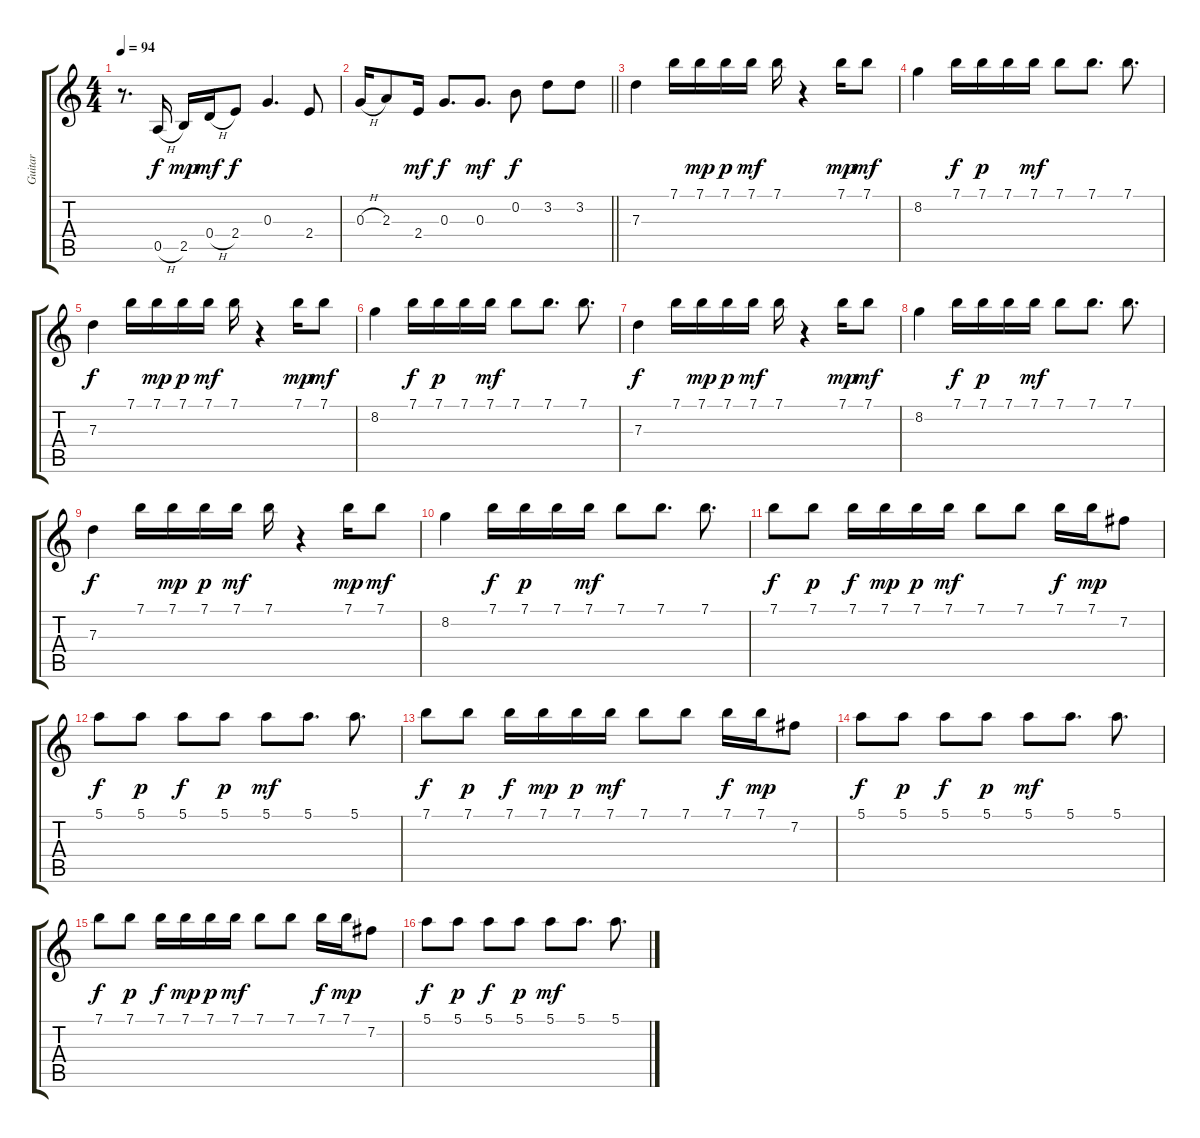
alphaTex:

\track ("Guitar" "Guitar") {instrument overdrivenguitar}
\staff {score tabs}
\tuning (E4 B3 G3 D3 A2 E2) {hide}
\ts (4 4)
\tempo 94
\clef g2
\ks c
r.8{d dy mf} 0.5{h}.16{dy f} 2.5.16{dy mp} 0.4{h}.16{dy mf} 2.4.8{dy f} 0.3.4{d} 2.4.8 |
\barLineRight lightlight
0.3{h}.16 2.3.8 2.4.16{dy mf} 0.3.8{d dy f} 0.3.8{d dy mf} 0.2.8{dy f} 3.2.8 3.2.8 |
7.3.4 7.1.16 7.1.16{dy mp} 7.1.16{dy p} 7.1.16{dy mf} 7.1.16 r.4 7.1.16{dy mp} 7.1.8{dy mf} |
8.2.4 7.1.16{dy f} 7.1.16{dy p} 7.1.16 7.1.16{dy mf} 7.1.8 7.1.8{d} 7.1.8{d} |
7.3.4{dy f} 7.1.16 7.1.16{dy mp} 7.1.16{dy p} 7.1.16{dy mf} 7.1.16 r.4 7.1.16{dy mp} 7.1.8{dy mf} |
8.2.4 7.1.16{dy f} 7.1.16{dy p} 7.1.16 7.1.16{dy mf} 7.1.8 7.1.8{d} 7.1.8{d} |
7.3.4{dy f} 7.1.16 7.1.16{dy mp} 7.1.16{dy p} 7.1.16{dy mf} 7.1.16 r.4 7.1.16{dy mp} 7.1.8{dy mf} |
8.2.4 7.1.16{dy f} 7.1.16{dy p} 7.1.16 7.1.16{dy mf} 7.1.8 7.1.8{d} 7.1.8{d} |
7.3.4{dy f} 7.1.16 7.1.16{dy mp} 7.1.16{dy p} 7.1.16{dy mf} 7.1.16 r.4 7.1.16{dy mp} 7.1.8{dy mf} |
8.2.4 7.1.16{dy f} 7.1.16{dy p} 7.1.16 7.1.16{dy mf} 7.1.8 7.1.8{d} 7.1.8{d} |
7.1.8{dy f} 7.1.8{dy p} 7.1.16{dy f} 7.1.16{dy mp} 7.1.16{dy p} 7.1.16{dy mf} 7.1.8 7.1.8 7.1.16{dy f} 7.1.16{dy mp} 7.2.8 |
5.1.8{dy f} 5.1.8{dy p} 5.1.8{dy f} 5.1.8{dy p} 5.1.8{dy mf} 5.1.8{d} 5.1.8{d} |
7.1.8{dy f} 7.1.8{dy p} 7.1.16{dy f} 7.1.16{dy mp} 7.1.16{dy p} 7.1.16{dy mf} 7.1.8 7.1.8 7.1.16{dy f} 7.1.16{dy mp} 7.2.8 |
5.1.8{dy f} 5.1.8{dy p} 5.1.8{dy f} 5.1.8{dy p} 5.1.8{dy mf} 5.1.8{d} 5.1.8{d} |
7.1.8{dy f} 7.1.8{dy p} 7.1.16{dy f} 7.1.16{dy mp} 7.1.16{dy p} 7.1.16{dy mf} 7.1.8 7.1.8 7.1.16{dy f} 7.1.16{dy mp} 7.2.8 |
5.1.8{dy f} 5.1.8{dy p} 5.1.8{dy f} 5.1.8{dy p} 5.1.8{dy mf} 5.1.8{d} 5.1.8{d}
